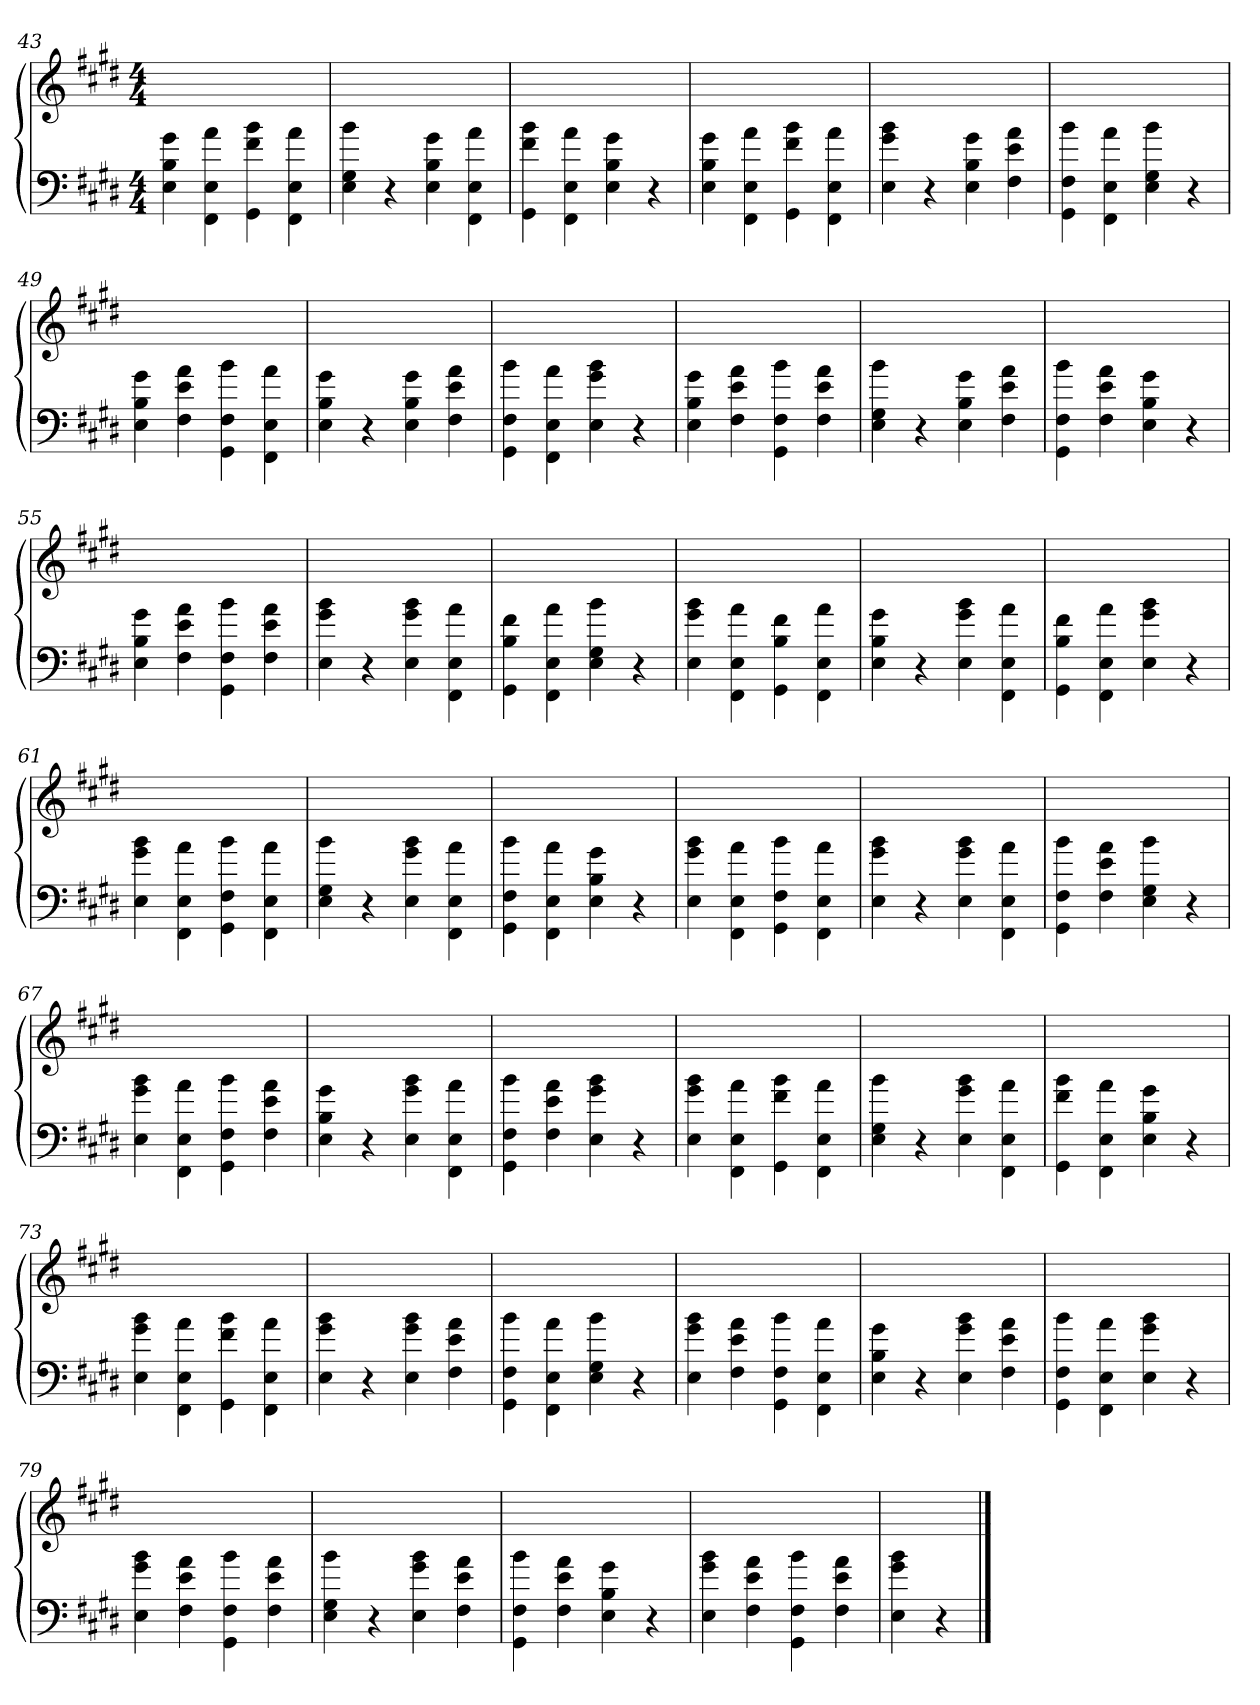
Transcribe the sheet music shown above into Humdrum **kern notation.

**kern	**kern
*part2	*part1
*staff2	*staff1
*clefF4	*clefG2
*k[f#c#g#d#]	*k[f#c#g#d#]
*E:	*E:
*M4/4	*M4/4
=43	=43
4E 4B 4g#	1ryy
4FF# 4E 4a	.
4GG# 4f# 4b	.
4FF# 4E 4a	.
=44	=44
4E 4G# 4b	1ryy
4r	.
4E 4B 4g#	.
4FF# 4E 4a	.
=45	=45
4GG# 4f# 4b	1ryy
4FF# 4E 4a	.
4E 4B 4g#	.
4r	.
=46	=46
4E 4B 4g#	1ryy
4FF# 4E 4a	.
4GG# 4f# 4b	.
4FF# 4E 4a	.
=47	=47
4E 4g# 4b	1ryy
4r	.
4E 4B 4g#	.
4F# 4e 4a	.
=48	=48
4GG# 4F# 4b	1ryy
4FF# 4E 4a	.
4E 4G# 4b	.
4r	.
=49	=49
4E 4B 4g#	1ryy
4F# 4e 4a	.
4GG# 4F# 4b	.
4FF# 4E 4a	.
=50	=50
4E 4B 4g#	1ryy
4r	.
4E 4B 4g#	.
4F# 4e 4a	.
=51	=51
4GG# 4F# 4b	1ryy
4FF# 4E 4a	.
4E 4g# 4b	.
4r	.
=52	=52
4E 4B 4g#	1ryy
4F# 4e 4a	.
4GG# 4F# 4b	.
4F# 4e 4a	.
=53	=53
4E 4G# 4b	1ryy
4r	.
4E 4B 4g#	.
4F# 4e 4a	.
=54	=54
4GG# 4F# 4b	1ryy
4F# 4e 4a	.
4E 4B 4g#	.
4r	.
=55	=55
4E 4B 4g#	1ryy
4F# 4e 4a	.
4GG# 4F# 4b	.
4F# 4e 4a	.
=56	=56
4E 4g# 4b	1ryy
4r	.
4E 4g# 4b	.
4FF# 4E 4a	.
=57	=57
4GG# 4B 4f#	1ryy
4FF# 4E 4a	.
4E 4G# 4b	.
4r	.
=58	=58
4E 4g# 4b	1ryy
4FF# 4E 4a	.
4GG# 4B 4f#	.
4FF# 4E 4a	.
=59	=59
4E 4B 4g#	1ryy
4r	.
4E 4g# 4b	.
4FF# 4E 4a	.
=60	=60
4GG# 4B 4f#	1ryy
4FF# 4E 4a	.
4E 4g# 4b	.
4r	.
=61	=61
4E 4g# 4b	1ryy
4FF# 4E 4a	.
4GG# 4F# 4b	.
4FF# 4E 4a	.
=62	=62
4E 4G# 4b	1ryy
4r	.
4E 4g# 4b	.
4FF# 4E 4a	.
=63	=63
4GG# 4F# 4b	1ryy
4FF# 4E 4a	.
4E 4B 4g#	.
4r	.
=64	=64
4E 4g# 4b	1ryy
4FF# 4E 4a	.
4GG# 4F# 4b	.
4FF# 4E 4a	.
=65	=65
4E 4g# 4b	1ryy
4r	.
4E 4g# 4b	.
4FF# 4E 4a	.
=66	=66
4GG# 4F# 4b	1ryy
4F# 4e 4a	.
4E 4G# 4b	.
4r	.
=67	=67
4E 4g# 4b	1ryy
4FF# 4E 4a	.
4GG# 4F# 4b	.
4F# 4e 4a	.
=68	=68
4E 4B 4g#	1ryy
4r	.
4E 4g# 4b	.
4FF# 4E 4a	.
=69	=69
4GG# 4F# 4b	1ryy
4F# 4e 4a	.
4E 4g# 4b	.
4r	.
=70	=70
4E 4g# 4b	1ryy
4FF# 4E 4a	.
4GG# 4f# 4b	.
4FF# 4E 4a	.
=71	=71
4E 4G# 4b	1ryy
4r	.
4E 4g# 4b	.
4FF# 4E 4a	.
=72	=72
4GG# 4f# 4b	1ryy
4FF# 4E 4a	.
4E 4B 4g#	.
4r	.
=73	=73
4E 4g# 4b	1ryy
4FF# 4E 4a	.
4GG# 4f# 4b	.
4FF# 4E 4a	.
=74	=74
4E 4g# 4b	1ryy
4r	.
4E 4g# 4b	.
4F# 4e 4a	.
=75	=75
4GG# 4F# 4b	1ryy
4FF# 4E 4a	.
4E 4G# 4b	.
4r	.
=76	=76
4E 4g# 4b	1ryy
4F# 4e 4a	.
4GG# 4F# 4b	.
4FF# 4E 4a	.
=77	=77
4E 4B 4g#	1ryy
4r	.
4E 4g# 4b	.
4F# 4e 4a	.
=78	=78
4GG# 4F# 4b	1ryy
4FF# 4E 4a	.
4E 4g# 4b	.
4r	.
=79	=79
4E 4g# 4b	1ryy
4F# 4e 4a	.
4GG# 4F# 4b	.
4F# 4e 4a	.
=80	=80
4E 4G# 4b	1ryy
4r	.
4E 4g# 4b	.
4F# 4e 4a	.
=81	=81
4GG# 4F# 4b	1ryy
4F# 4e 4a	.
4E 4B 4g#	.
4r	.
=82	=82
4E 4g# 4b	1ryy
4F# 4e 4a	.
4GG# 4F# 4b	.
4F# 4e 4a	.
=83	=83
4E 4g# 4b	2ryy
4r	.
==	==
*-	*-
